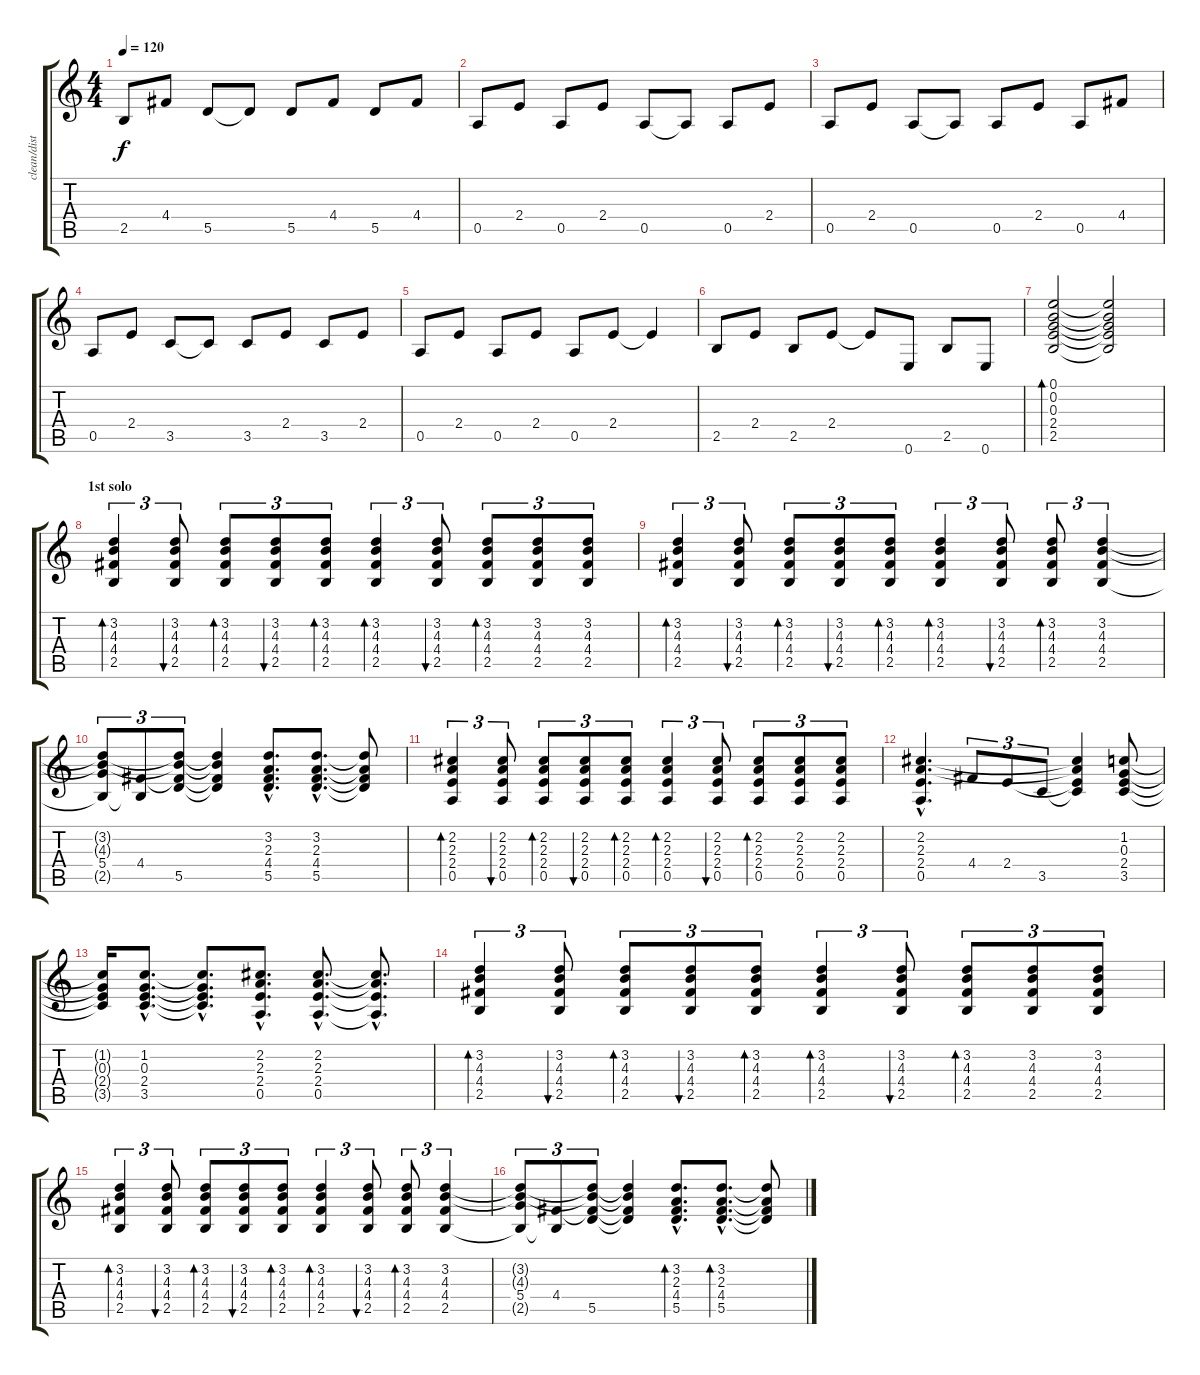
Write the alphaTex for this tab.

\track ("clean/disto" "clean/dist") {instrument electricguitarclean}
\staff {score tabs}
\tuning (E4 B3 G3 D3 A2 E2) {hide}
\ts (4 4)
\tempo 120
\clef g2
\ks c
2.5.8{dy f} 4.4.8 5.5.8 5.5{t}.8 5.5.8 4.4.8 5.5.8 4.4.8 |
0.5.8 2.4.8 0.5.8 2.4.8 0.5.8 0.5{t}.8 0.5.8 2.4.8 |
0.5.8 2.4.8 0.5.8 0.5{t}.8 0.5.8 2.4.8 0.5.8 4.4.8 |
0.5.8 2.4.8 3.5.8 3.5{t}.8 3.5.8 2.4.8 3.5.8 2.4.8 |
0.5.8 2.4.8 0.5.8 2.4.8 0.5.8 2.4.8 2.4{t}.4 |
2.5.8 2.4.8 2.5.8 2.4.8 2.4{t}.8 0.6.8 2.5.8 0.6.8 |
(0.1 0.2 0.3 2.4 2.5).2{bd 480} (0.1{t} 0.2{t} 0.3{t} 2.4{t} 2.5{t}).2 |
\section ("" "1st solo")
(3.2 4.3 4.4 2.5).4{tu (3 2) bd 30 instrument electricguitarclean} (3.2 4.3 4.4 2.5).8{tu (3 2) bu 30} (3.2 4.3 4.4 2.5).8{tu (3 2) bd 30} (3.2 4.3 4.4 2.5).8{tu (3 2) bu 30} (3.2 4.3 4.4 2.5).8{tu (3 2) bd 60} (3.2 4.3 4.4 2.5).4{tu (3 2) bd 30} (3.2 4.3 4.4 2.5).8{tu (3 2) bu 30} (3.2 4.3 4.4 2.5).8{tu (3 2) bd 30} (3.2 4.3 4.4 2.5).8{tu (3 2)} (3.2 4.3 4.4 2.5).8{tu (3 2)} |
(3.2 4.3 4.4 2.5).4{tu (3 2) bd 30} (3.2 4.3 4.4 2.5).8{tu (3 2) bu 30} (3.2 4.3 4.4 2.5).8{tu (3 2) bd 30} (3.2 4.3 4.4 2.5).8{tu (3 2) bu 30} (3.2 4.3 4.4 2.5).8{tu (3 2) bd 60} (3.2 4.3 4.4 2.5).4{tu (3 2) bd 30} (3.2 4.3 4.4 2.5).8{tu (3 2) bu 30} (3.2 4.3 4.4 2.5).8{tu (3 2) bd 30} (3.2 4.3 4.4 2.5).4{tu (3 2)} |
(3.2{t} 4.3{t} 5.4 2.5{t}).8{tu (3 2)} (4.4 2.5{t}).8{tu (3 2)} (3.2{t} 4.3{t} 4.4{t} 5.5).8{tu (3 2)} (3.2{t} 4.3{t} 4.4{t} 5.5{t}).4 (3.2{hac} 2.3{hac} 4.4{hac} 5.5{hac}).8{d} (3.2{hac} 2.3{hac} 4.4{hac} 5.5{hac}).8{d} (3.2{t} 2.3{t} 4.4{t} 5.5{t}).8 |
(2.2 2.3 2.4 0.5).4{tu (3 2) bd 30} (2.2 2.3 2.4 0.5).8{tu (3 2) bu 30} (2.2 2.3 2.4 0.5).8{tu (3 2) bd 30} (2.2 2.3 2.4 0.5).8{tu (3 2) bu 30} (2.2 2.3 2.4 0.5).8{tu (3 2) bd 60} (2.2 2.3 2.4 0.5).4{tu (3 2) bd 30} (2.2 2.3 2.4 0.5).8{tu (3 2) bu 30} (2.2 2.3 2.4 0.5).8{tu (3 2) bd 30} (2.2 2.3 2.4 0.5).8{tu (3 2)} (2.2 2.3 2.4 0.5).8{tu (3 2)} |
(2.2{hac} 2.3{hac} 2.4{hac} 0.5{hac}).4{d} 4.4.8{tu (3 2)} 2.4.8{tu (3 2)} 3.5.8{tu (3 2)} (2.2{t} 2.3{t} 2.4{t} 3.5{t}).4 (1.2 0.3 2.4 3.5).8 |
(1.2{t} 0.3{t} 2.4{t} 3.5{t}).16 (1.2{hac} 0.3{hac} 2.4{hac} 3.5{hac}).8{d} (1.2{hac t} 0.3{hac t} 2.4{hac t} 3.5{hac t}).8{d} (2.2{hac} 2.3{hac} 2.4{hac} 0.5{hac}).8{d} (2.2{hac} 2.3{hac} 2.4{hac} 0.5{hac}).8{d} (2.2{hac t} 2.3{hac t} 2.4{hac t} 0.5{hac t}).8{d} |
(3.2 4.3 4.4 2.5).4{tu (3 2) bd 30} (3.2 4.3 4.4 2.5).8{tu (3 2) bu 30} (3.2 4.3 4.4 2.5).8{tu (3 2) bd 30} (3.2 4.3 4.4 2.5).8{tu (3 2) bu 30} (3.2 4.3 4.4 2.5).8{tu (3 2) bd 60} (3.2 4.3 4.4 2.5).4{tu (3 2) bd 30} (3.2 4.3 4.4 2.5).8{tu (3 2) bu 30} (3.2 4.3 4.4 2.5).8{tu (3 2) bd 30} (3.2 4.3 4.4 2.5).8{tu (3 2)} (3.2 4.3 4.4 2.5).8{tu (3 2)} |
(3.2 4.3 4.4 2.5).4{tu (3 2) bd 30} (3.2 4.3 4.4 2.5).8{tu (3 2) bu 30} (3.2 4.3 4.4 2.5).8{tu (3 2) bd 30} (3.2 4.3 4.4 2.5).8{tu (3 2) bu 30} (3.2 4.3 4.4 2.5).8{tu (3 2) bd 60} (3.2 4.3 4.4 2.5).4{tu (3 2) bd 30} (3.2 4.3 4.4 2.5).8{tu (3 2) bu 30} (3.2 4.3 4.4 2.5).8{tu (3 2) bd 30} (3.2 4.3 4.4 2.5).4{tu (3 2)} |
(3.2{t} 4.3{t} 5.4 2.5{t}).8{tu (3 2)} (4.4 2.5{t}).8{tu (3 2)} (3.2{t} 4.3{t} 4.4{t} 5.5).8{tu (3 2)} (3.2{t} 4.3{t} 4.4{t} 5.5{t}).4 (3.2{hac} 2.3{hac} 4.4{hac} 5.5{hac}).8{d bd 480} (3.2{hac} 2.3{hac} 4.4{hac} 5.5{hac}).8{d bd 480} (3.2{t} 2.3{t} 4.4{t} 5.5{t}).8
